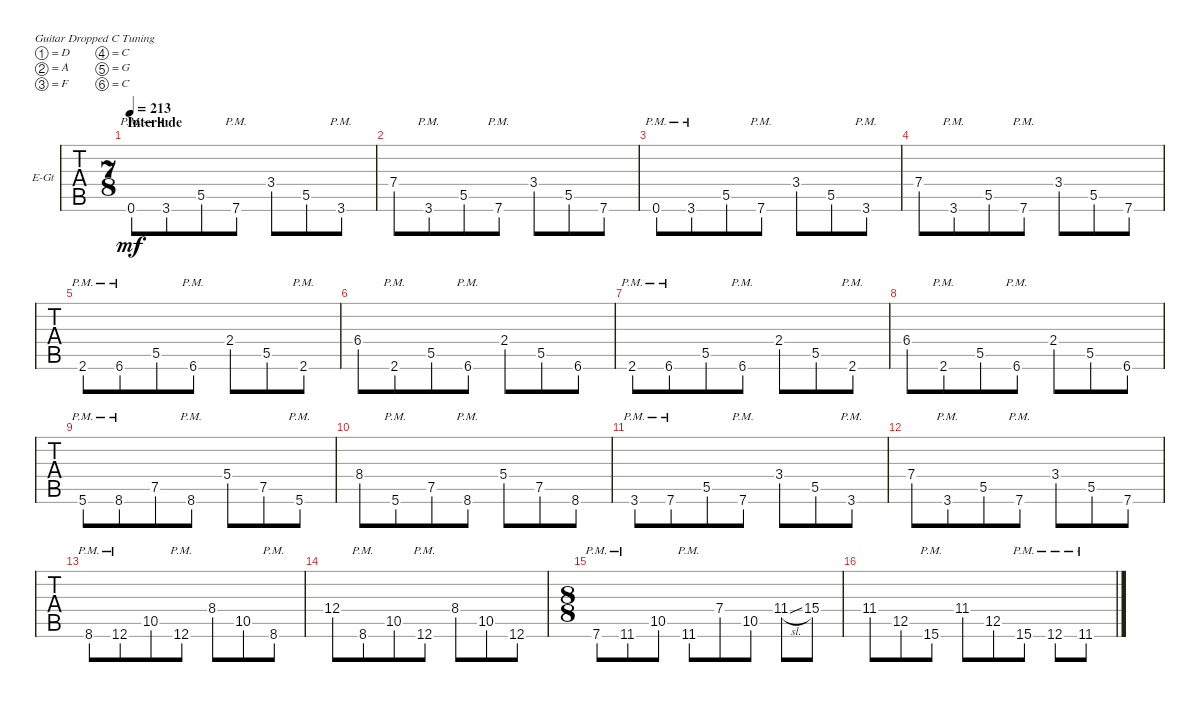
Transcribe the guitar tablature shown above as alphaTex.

\defaultSystemsLayout 4
\bracketExtendMode groupsimilarinstruments
\firstSystemTrackNameOrientation horizontal
\otherSystemsTrackNameOrientation horizontal
\track ("Electric Guitar Left" "E-Gt") {instrument distortionguitar}
\staff {tabs}
\tuning (D4 A3 F3 C3 G2 C2)
\ts (7 8)
\section ("" "Interlude")
\tempo 213
\clef g2
\ks c
0.6{pm}.8{dy mf} 3.6{pm}.8 5.5.8 7.6{pm}.8 3.4.8 5.5.8 3.6{pm}.8 |
7.4.8 3.6{pm}.8 5.5.8 7.6{pm}.8 3.4.8 5.5.8 7.6.8 |
0.6{pm}.8 3.6{pm}.8 5.5.8 7.6{pm}.8 3.4.8 5.5.8 3.6{pm}.8 |
7.4.8 3.6{pm}.8 5.5.8 7.6{pm}.8 3.4.8 5.5.8 7.6.8 |
2.6{pm}.8 6.6{pm}.8 5.5.8 6.6{pm}.8 2.4.8 5.5.8 2.6{pm}.8 |
6.4.8 2.6{pm}.8 5.5.8 6.6{pm}.8 2.4.8 5.5.8 6.6.8 |
2.6{pm}.8 6.6{pm}.8 5.5.8 6.6{pm}.8 2.4.8 5.5.8 2.6{pm}.8 |
6.4.8 2.6{pm}.8 5.5.8 6.6{pm}.8 2.4.8 5.5.8 6.6.8 |
5.6{pm}.8 8.6{pm}.8 7.5.8 8.6{pm}.8 5.4.8 7.5.8 5.6{pm}.8 |
8.4.8 5.6{pm}.8 7.5.8 8.6{pm}.8 5.4.8 7.5.8 8.6.8 |
3.6{pm}.8 7.6{pm}.8 5.5.8 7.6{pm}.8 3.4.8 5.5.8 3.6{pm}.8 |
7.4.8 3.6{pm}.8 5.5.8 7.6{pm}.8 3.4.8 5.5.8 7.6.8 |
8.6{pm}.8 12.6{pm}.8 10.5.8 12.6{pm}.8 8.4.8 10.5.8 8.6{pm}.8 |
12.4.8 8.6{pm}.8 10.5.8 12.6{pm}.8 8.4.8 10.5.8 12.6.8 |
\ts (8 8)
7.6{pm}.8 11.6{pm}.8 10.5.8 11.6{pm}.8 7.4.8 10.5.8 11.4{sl}.8 15.4.8 |
11.4.8 12.5.8 15.6{pm}.8 11.4.8 12.5.8 15.6{pm}.8 12.6{pm}.8 11.6{pm}.8
